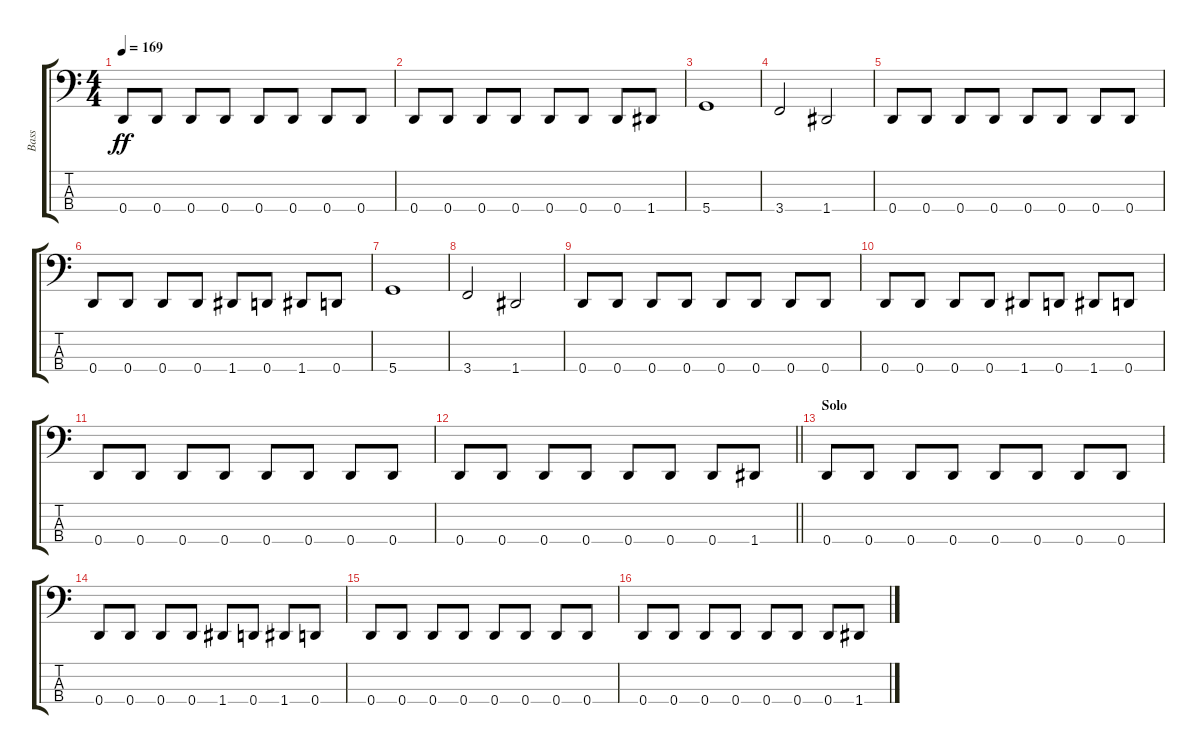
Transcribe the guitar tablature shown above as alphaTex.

\track ("Bass" "Bass") {instrument electricbassfinger}
\staff {score tabs}
\tuning (F2 C2 G1 D1) {hide}
\ts (4 4)
\tempo 169
\clef f4
\ks c
0.4.8{dy ff} 0.4.8 0.4.8 0.4.8 0.4.8 0.4.8 0.4.8 0.4.8 |
0.4.8 0.4.8 0.4.8 0.4.8 0.4.8 0.4.8 0.4.8 1.4.8 |
5.4.1 |
3.4.2 1.4.2 |
0.4.8 0.4.8 0.4.8 0.4.8 0.4.8 0.4.8 0.4.8 0.4.8 |
0.4.8 0.4.8 0.4.8 0.4.8 1.4.8 0.4.8 1.4.8 0.4.8 |
5.4.1 |
3.4.2 1.4.2 |
0.4.8 0.4.8 0.4.8 0.4.8 0.4.8 0.4.8 0.4.8 0.4.8 |
0.4.8 0.4.8 0.4.8 0.4.8 1.4.8 0.4.8 1.4.8 0.4.8 |
0.4.8 0.4.8 0.4.8 0.4.8 0.4.8 0.4.8 0.4.8 0.4.8 |
\barLineRight lightlight
0.4.8 0.4.8 0.4.8 0.4.8 0.4.8 0.4.8 0.4.8 1.4.8 |
\section ("" "Solo")
0.4.8 0.4.8 0.4.8 0.4.8 0.4.8 0.4.8 0.4.8 0.4.8 |
0.4.8 0.4.8 0.4.8 0.4.8 1.4.8 0.4.8 1.4.8 0.4.8 |
0.4.8 0.4.8 0.4.8 0.4.8 0.4.8 0.4.8 0.4.8 0.4.8 |
0.4.8 0.4.8 0.4.8 0.4.8 0.4.8 0.4.8 0.4.8 1.4.8
